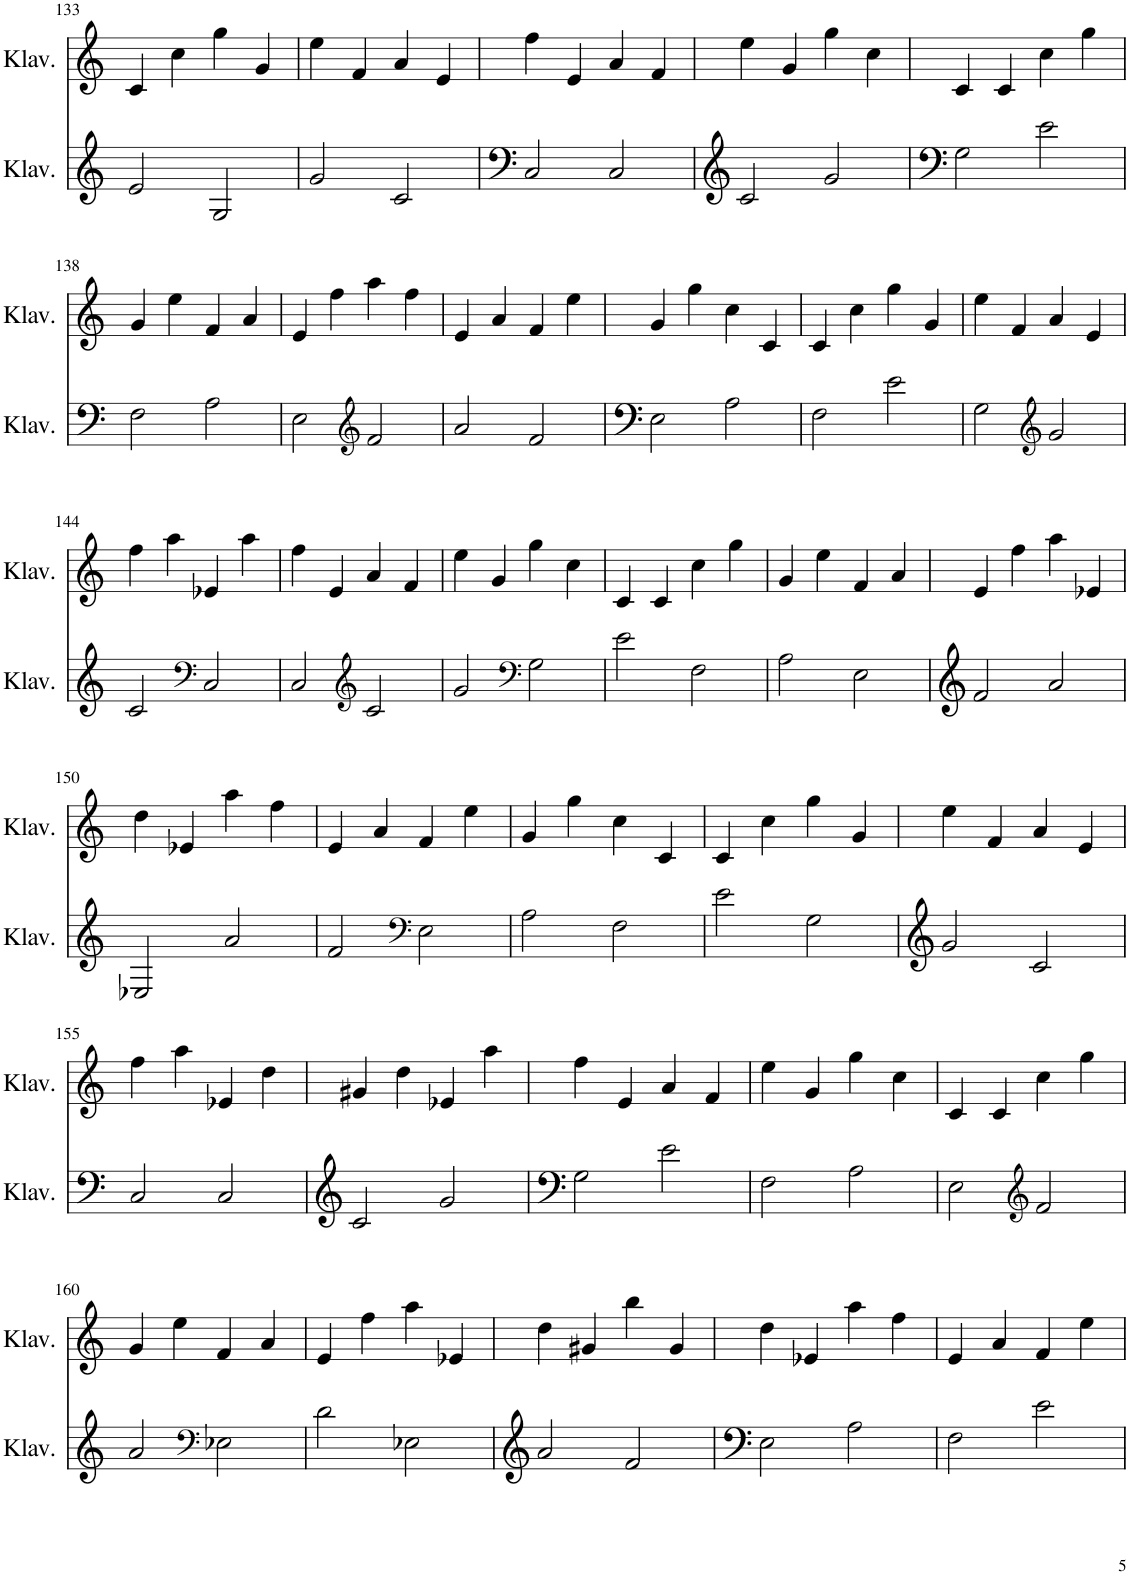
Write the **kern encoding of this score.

**kern	**kern
*part2	*part1
*staff2	*staff1
*I"Klavier	*I"Klavier
*I'Klav.	*I'Klav.
!!LO:PB:g=z
*clefF4	*clefG2
*k[]	*k[]
*M4/4	*M4/4
=133	=133
2e/	4c/
.	4cc\
2G/	4gg\
.	4g/
=134	=134
2g/	4ee\
.	4f/
2c/	4a/
.	4e/
=135	=135
2C/	4ff\
.	4e/
2C/	4a/
.	4f/
=136	=136
2c/	4ee\
.	4g/
2g/	4gg\
.	4cc\
=137	=137
2G\	4c/
.	4c/
2e\	4cc\
.	4gg\
!!LO:LB:g=z
=138	=138
2F\	4g/
.	4ee\
2A\	4f/
.	4a/
=139	=139
2E\	4e/
.	4ff\
*clefG2	*
2f/	4aa\
.	4ff\
=140	=140
2a/	4e/
.	4a/
2f/	4f/
.	4ee\
=141	=141
2E\	4g/
.	4gg\
2A\	4cc\
.	4c/
=142	=142
2F\	4c/
.	4cc\
2e\	4gg\
.	4g/
=143	=143
2G\	4ee\
.	4f/
*clefG2	*
2g/	4a/
.	4e/
!!LO:LB:g=z
=144	=144
2c/	4ff\
.	4aa\
*clefF4	*
2C/	4e-X/
.	4aa\
=145	=145
2C/	4ff\
.	4e/
*clefG2	*
2c/	4a/
.	4f/
=146	=146
2g/	4ee\
.	4g/
*clefF4	*
2G\	4gg\
.	4cc\
=147	=147
2e\	4c/
.	4c/
2F\	4cc\
.	4gg\
=148	=148
2A\	4g/
.	4ee\
2E\	4f/
.	4a/
=149	=149
2f/	4e/
.	4ff\
2a/	4aa\
.	4e-X/
!!LO:LB:g=z
=150	=150
2E-X/	4dd\
.	4e-X/
2a/	4aa\
.	4ff\
=151	=151
2f/	4e/
.	4a/
*clefF4	*
2E\	4f/
.	4ee\
=152	=152
2A\	4g/
.	4gg\
2F\	4cc\
.	4c/
=153	=153
2e\	4c/
.	4cc\
2G\	4gg\
.	4g/
=154	=154
2g/	4ee\
.	4f/
2c/	4a/
.	4e/
!!LO:LB:g=z
=155	=155
2C/	4ff\
.	4aa\
2C/	4e-X/
.	4dd\
=156	=156
2c/	4g#X/
.	4dd\
2g/	4e-X/
.	4aa\
=157	=157
2G\	4ff\
.	4e/
2e\	4a/
.	4f/
=158	=158
2F\	4ee\
.	4g/
2A\	4gg\
.	4cc\
=159	=159
2E\	4c/
.	4c/
*clefG2	*
2f/	4cc\
.	4gg\
!!LO:LB:g=z
=160	=160
2a/	4g/
.	4ee\
*clefF4	*
2E-X\	4f/
.	4a/
=161	=161
2d\	4e/
.	4ff\
2E-X\	4aa\
.	4e-X/
=162	=162
2a/	4dd\
.	4g#X/
2f/	4bb\
.	4g#/
=163	=163
2E\	4dd\
.	4e-X/
2A\	4aa\
.	4ff\
=164	=164
2F\	4e/
.	4a/
2e\	4f/
.	4ee\
=	=
*-	*-
